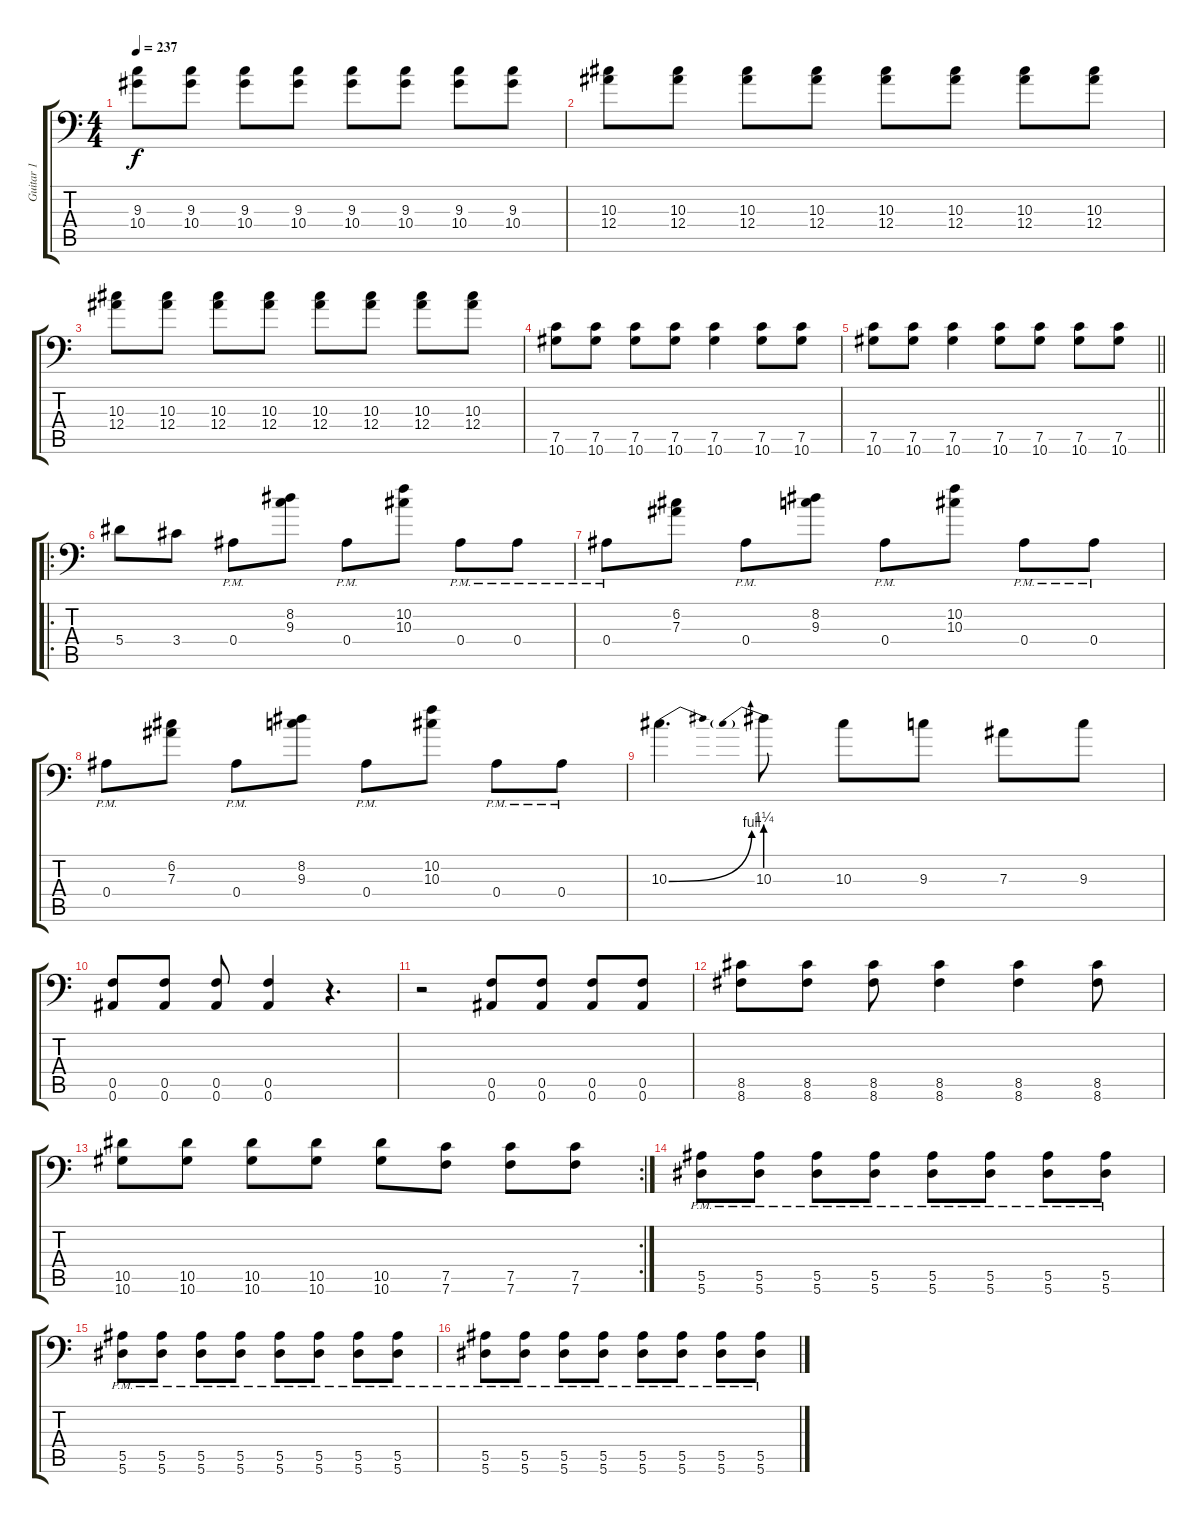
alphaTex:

\track ("Guitar 1" "Guitar 1") {instrument distortionguitar}
\staff {score tabs}
\tuning (C4 G3 Eb3 Bb2 F2 Bb1) {hide}
\ts (4 4)
\tempo 237
\clef f4
\ks c
(9.3 10.4).8{dy f} (9.3 10.4).8 (9.3 10.4).8 (9.3 10.4).8 (9.3 10.4).8 (9.3 10.4).8 (9.3 10.4).8 (9.3 10.4).8 |
(10.3 12.4).8 (10.3 12.4).8 (10.3 12.4).8 (10.3 12.4).8 (10.3 12.4).8 (10.3 12.4).8 (10.3 12.4).8 (10.3 12.4).8 |
(10.3 12.4).8 (10.3 12.4).8 (10.3 12.4).8 (10.3 12.4).8 (10.3 12.4).8 (10.3 12.4).8 (10.3 12.4).8 (10.3 12.4).8 |
(7.5 10.6).8 (7.5 10.6).8 (7.5 10.6).8 (7.5 10.6).8 (7.5 10.6).4 (7.5 10.6).8 (7.5 10.6).8 |
\barLineRight lightlight
(7.5 10.6).8 (7.5 10.6).8 (7.5 10.6).4 (7.5 10.6).8 (7.5 10.6).8 (7.5 10.6).8 (7.5 10.6).8 |
\ro
5.4.8 3.4.8 0.4{pm}.8 (8.2 9.3).8 0.4{pm}.8 (10.2 10.3).8 0.4{pm}.8 0.4{pm}.8 |
0.4{pm}.8 (6.2 7.3).8 0.4{pm}.8 (8.2 9.3).8 0.4{pm}.8 (10.2 10.3).8 0.4{pm}.8 0.4{pm}.8 |
0.4{pm}.8 (6.2 7.3).8 0.4{pm}.8 (8.2 9.3).8 0.4{pm}.8 (10.2 10.3).8 0.4{pm}.8 0.4{pm}.8 |
10.3{be (bend 0 0 60 4)}.4{d} 10.3{be (prebend 0 5 60 5)}.8 10.3.8 9.3.8 7.3.8 9.3.8 |
(0.5 0.6).8{volume 16} (0.5 0.6).8 (0.5 0.6).8 (0.5 0.6).4 r.4{d} |
r.2 (0.5 0.6).8 (0.5 0.6).8 (0.5 0.6).8 (0.5 0.6).8 |
(8.5 8.6).8 (8.5 8.6).8 (8.5 8.6).8 (8.5 8.6).4 (8.5 8.6).4 (8.5 8.6).8 |
\rc 2
(10.5 10.6).8 (10.5 10.6).8 (10.5 10.6).8 (10.5 10.6).8 (10.5 10.6).8 (7.5 7.6).8 (7.5 7.6).8 (7.5 7.6).8 |
(5.5{pm} 5.6{pm}).8 (5.5{pm} 5.6{pm}).8 (5.5{pm} 5.6{pm}).8 (5.5{pm} 5.6{pm}).8 (5.5{pm} 5.6{pm}).8 (5.5{pm} 5.6{pm}).8 (5.5{pm} 5.6{pm}).8 (5.5{pm} 5.6{pm}).8 |
(5.5{pm} 5.6{pm}).8 (5.5{pm} 5.6{pm}).8 (5.5{pm} 5.6{pm}).8 (5.5{pm} 5.6{pm}).8 (5.5{pm} 5.6{pm}).8 (5.5{pm} 5.6{pm}).8 (5.5{pm} 5.6{pm}).8 (5.5{pm} 5.6{pm}).8 |
(5.5{pm} 5.6{pm}).8 (5.5{pm} 5.6{pm}).8 (5.5{pm} 5.6{pm}).8 (5.5{pm} 5.6{pm}).8 (5.5{pm} 5.6{pm}).8 (5.5{pm} 5.6{pm}).8 (5.5{pm} 5.6{pm}).8 (5.5{pm} 5.6{pm}).8
